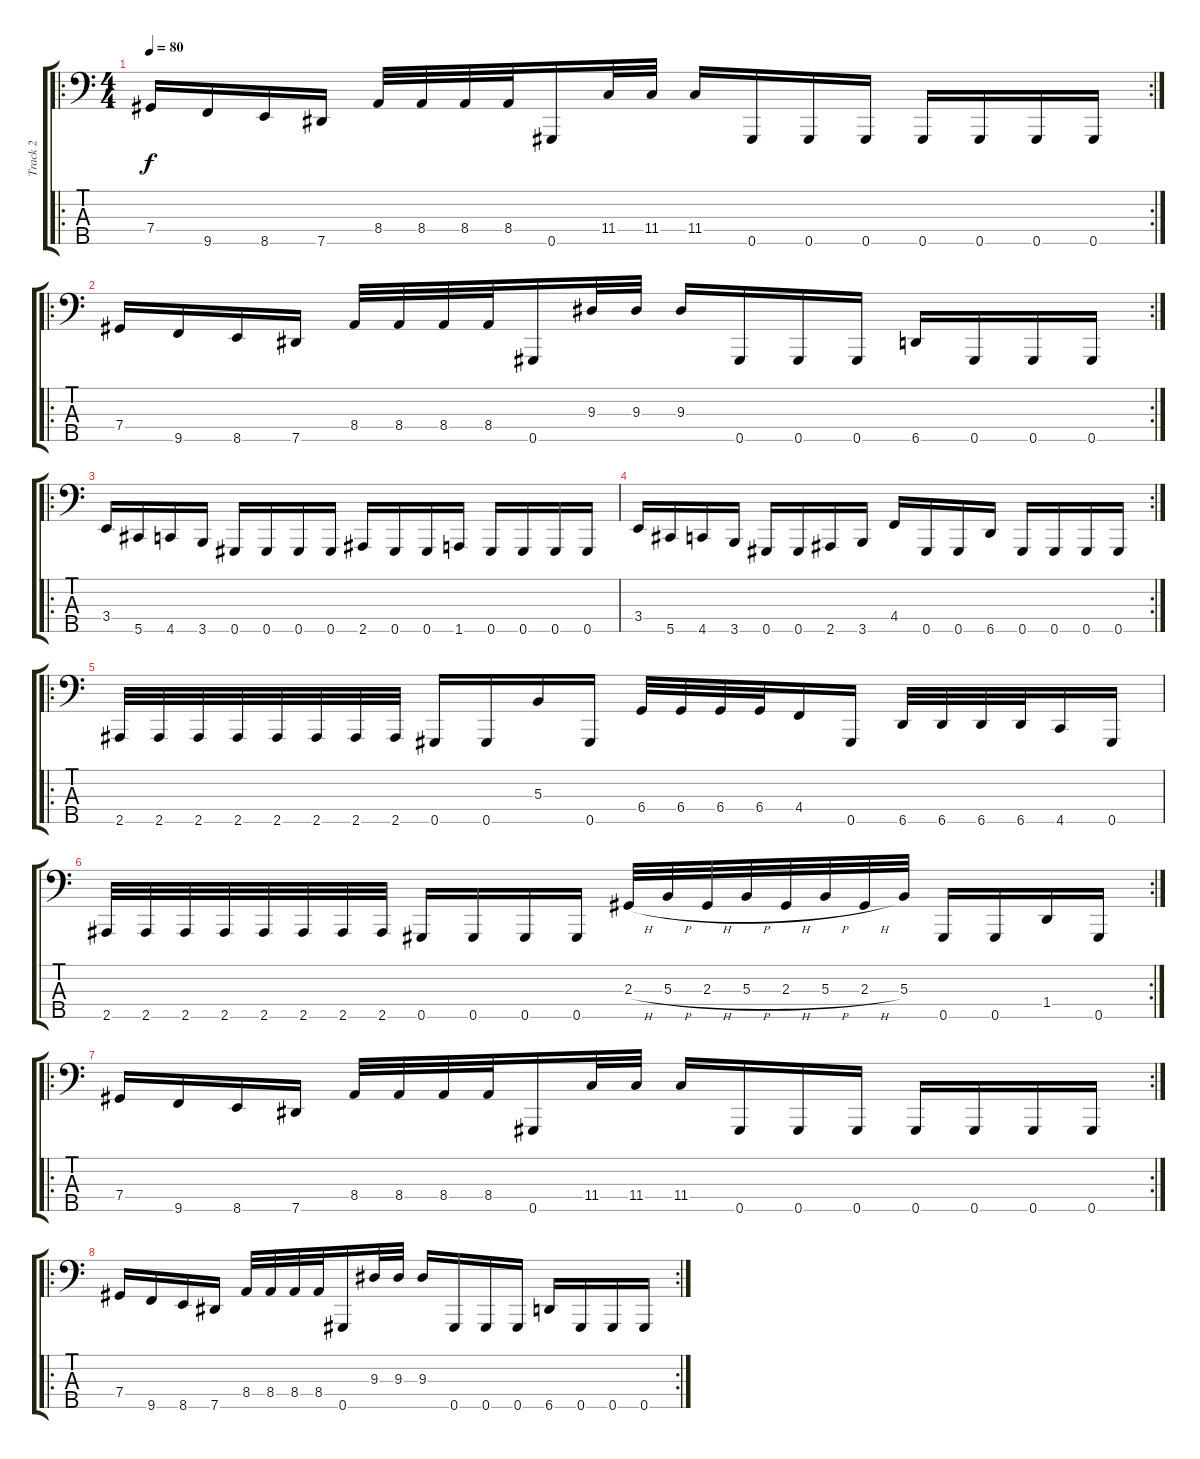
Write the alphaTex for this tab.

\track ("Track 2" "Track 2") {instrument electricbassfinger}
\staff {score tabs}
\tuning (E2 B1 Gb1 Db1 Ab0) {hide}
\ro
\rc 2
\ts (4 4)
\tempo 80
\clef f4
\ks c
7.4.16{dy f} 9.5.16 8.5.16 7.5.16 8.4.32 8.4.32 8.4.32 8.4.32 0.5.16 11.4.32 11.4.32 11.4.16 0.5.16 0.5.16 0.5.16 0.5.16 0.5.16 0.5.16 0.5.16 |
\ro
\rc 2
7.4.16 9.5.16 8.5.16 7.5.16 8.4.32 8.4.32 8.4.32 8.4.32 0.5.16 9.3.32 9.3.32 9.3.16 0.5.16 0.5.16 0.5.16 6.5.16 0.5.16 0.5.16 0.5.16 |
\ro
3.4.16 5.5.16 4.5.16 3.5.16 0.5.16 0.5.16 0.5.16 0.5.16 2.5.16 0.5.16 0.5.16 1.5.16 0.5.16 0.5.16 0.5.16 0.5.16 |
\rc 2
3.4.16 5.5.16 4.5.16 3.5.16 0.5.16 0.5.16 2.5.16 3.5.16 4.4.16 0.5.16 0.5.16 6.5.16 0.5.16 0.5.16 0.5.16 0.5.16 |
\ro
2.5.32 2.5.32 2.5.32 2.5.32 2.5.32 2.5.32 2.5.32 2.5.32 0.5.16 0.5.16 5.3.16 0.5.16 6.4.32 6.4.32 6.4.32 6.4.32 4.4.16 0.5.16 6.5.32 6.5.32 6.5.32 6.5.32 4.5.16 0.5.16 |
\rc 2
2.5.32 2.5.32 2.5.32 2.5.32 2.5.32 2.5.32 2.5.32 2.5.32 0.5.16 0.5.16 0.5.16 0.5.16 2.3{h}.32 5.3{h}.32 2.3{h}.32 5.3{h}.32 2.3{h}.32 5.3{h}.32 2.3{h}.32 5.3.32 0.5.16 0.5.16 1.4.16 0.5.16 |
\ro
\rc 2
7.4.16 9.5.16 8.5.16 7.5.16 8.4.32 8.4.32 8.4.32 8.4.32 0.5.16 11.4.32 11.4.32 11.4.16 0.5.16 0.5.16 0.5.16 0.5.16 0.5.16 0.5.16 0.5.16 |
\ro
\rc 2
7.4.16 9.5.16 8.5.16 7.5.16 8.4.32 8.4.32 8.4.32 8.4.32 0.5.16 9.3.32 9.3.32 9.3.16 0.5.16 0.5.16 0.5.16 6.5.16 0.5.16 0.5.16 0.5.16
